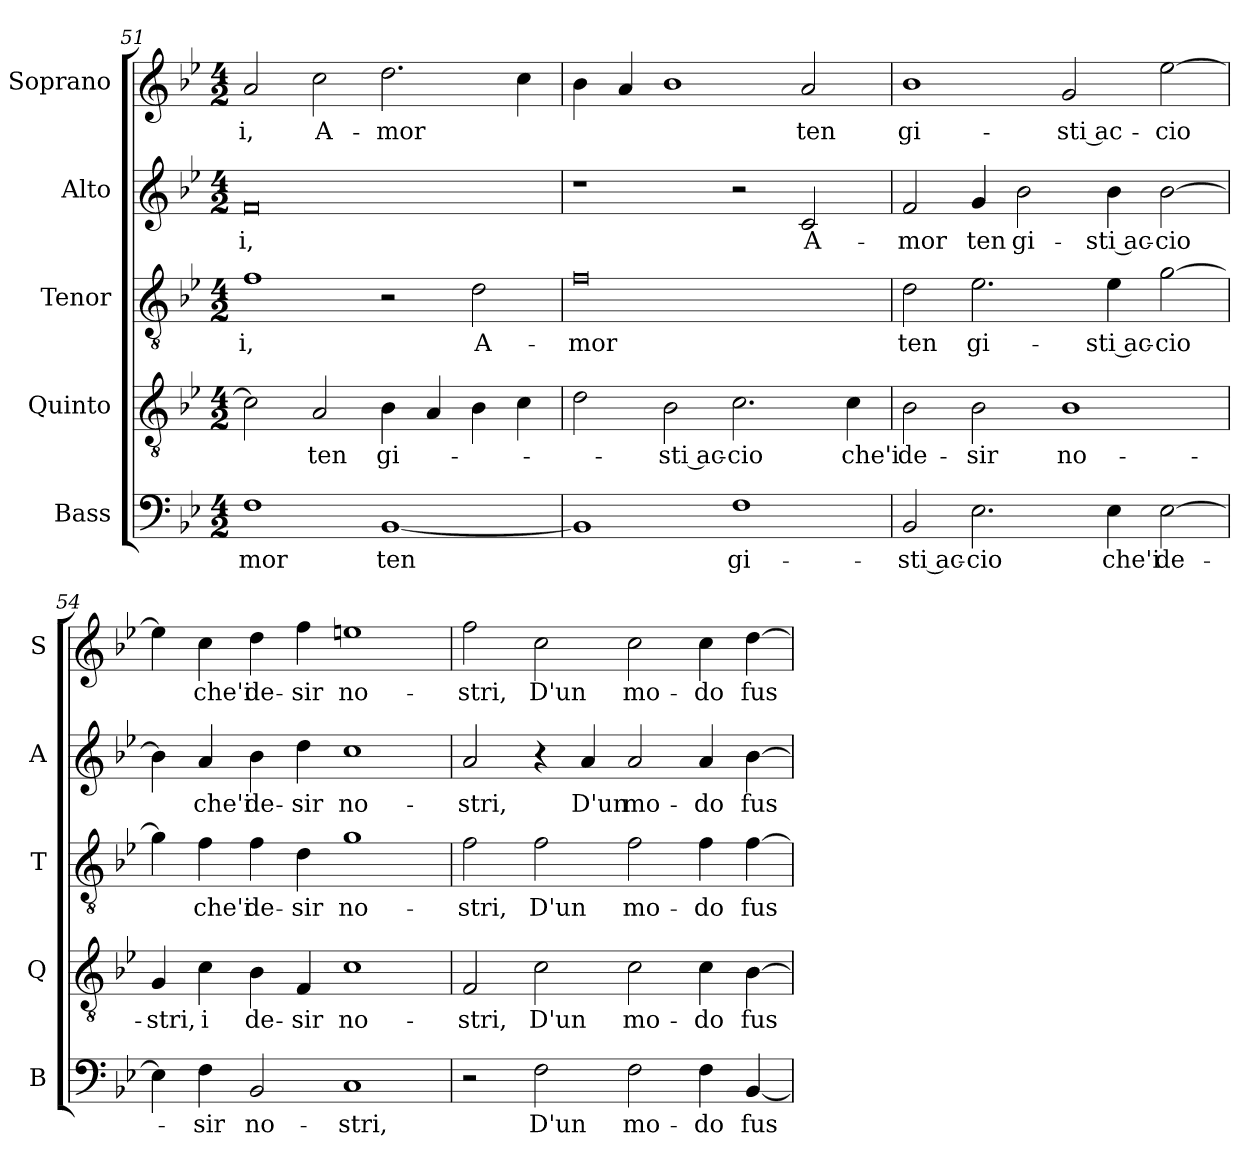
**kern	**text	**kern	**text	**kern	**text	**kern	**text	**kern	**text
*part5	*part5	*part4	*part4	*part3	*part3	*part2	*part2	*part1	*part1
*staff5	*staff5	*staff4	*staff4	*staff3	*staff3	*staff2	*staff2	*staff1	*staff1
*I"Bass	*	*I"Quinto	*	*I"Tenor	*	*I"Alto	*	*I"Soprano	*
*I'B	*	*I'Q	*	*I'T	*	*I'A	*	*I'S	*
*clefF4	*	*clefGv2	*	*clefGv2	*	*clefG2	*	*clefG2	*
*k[b-e-]	*	*k[b-e-]	*	*k[b-e-]	*	*k[b-e-]	*	*k[b-e-]	*
*B-:	*	*B-:	*	*B-:	*	*B-:	*	*B-:	*
*M4/2	*	*M4/2	*	*M4/2	*	*M4/2	*	*M4/2	*
=51	=51	=51	=51	=51	=51	=51	=51	=51	=51
!	!LO:LY:b	!	!	!	!	!	!	!	!
!	!	!	!	!	!LO:LY:b	!	!	!	!
!	!	!	!	!	!	!	!LO:LY:b	!	!
!	!	!	!	!	!	!	!	!	!LO:LY:b
1F	-mor	2c\]	.	1f	-i,	0f	-i,	2a/	-i,
!	!	!	!LO:LY:b	!	!	!	!	!	!
!	!	!	!	!	!	!	!	!	!LO:LY:b
.	.	2A/	ten	.	.	.	.	2cc\	A-
!	!LO:LY:b	!	!	!	!	!	!	!	!
!	!	!	!LO:LY:b	!	!	!	!	!	!
!	!	!	!	!	!	!	!	!	!LO:LY:b
[1BB-	ten	4B-\	gi-	2r	.	.	.	2.dd\	-mor
.	.	4A/	.	.	.	.	.	.	.
!	!	!	!	!	!LO:LY:b	!	!	!	!
.	.	4B-\	.	2d\	A-	.	.	.	.
.	.	4c\	.	.	.	.	.	4cc\	.
=52	=52	=52	=52	=52	=52	=52	=52	=52	=52
!	!	!	!	!	!LO:LY:b	!	!	!	!
1BB-]	.	2d\	.	0f	-mor	1r	.	4b-\	.
.	.	.	.	.	.	.	.	4a/	.
!	!	!	!LO:LY:b	!	!	!	!	!	!
.	.	2B-\	-sti ac-	.	.	.	.	1b-	.
!	!LO:LY:b	!	!	!	!	!	!	!	!
!	!	!	!LO:LY:b	!	!	!	!	!	!
1F	gi-	2.c\	-cio	.	.	2r	.	.	.
!	!	!	!	!	!	!	!LO:LY:b	!	!
!	!	!	!	!	!	!	!	!	!LO:LY:b
.	.	.	.	.	.	2c/	A-	2a/	ten
!	!	!	!LO:LY:b	!	!	!	!	!	!
.	.	4c\	che'i	.	.	.	.	.	.
=53	=53	=53	=53	=53	=53	=53	=53	=53	=53
!	!LO:LY:b	!	!	!	!	!	!	!	!
!	!	!	!LO:LY:b	!	!	!	!	!	!
!	!	!	!	!	!LO:LY:b	!	!	!	!
!	!	!	!	!	!	!	!LO:LY:b	!	!
!	!	!	!	!	!	!	!	!	!LO:LY:b
2BB-/	-sti ac-	2B-\	de-	2d\	ten	2f/	-mor	1b-	gi-
!	!LO:LY:b	!	!	!	!	!	!	!	!
!	!	!	!LO:LY:b	!	!	!	!	!	!
!	!	!	!	!	!LO:LY:b	!	!	!	!
!	!	!	!	!	!	!	!LO:LY:b	!	!
2.E-\	-cio	2B-\	-sir	2.e-\	gi-	4g/	ten	.	.
!	!	!	!	!	!	!	!LO:LY:b	!	!
.	.	.	.	.	.	2b-\	gi-	.	.
!	!	!	!LO:LY:b	!	!	!	!	!	!
!	!	!	!	!	!	!	!	!	!LO:LY:b
.	.	1B-	no-	.	.	.	.	2g/	-sti ac-
!	!LO:LY:b	!	!	!	!	!	!	!	!
!	!	!	!	!	!LO:LY:b	!	!	!	!
!	!	!	!	!	!	!	!LO:LY:b	!	!
4E-\	che'i	.	.	4e-\	-sti ac-	4b-\	-sti ac-	.	.
!	!LO:LY:b	!	!	!	!	!	!	!	!
!	!	!	!	!	!LO:LY:b	!	!	!	!
!	!	!	!	!	!	!	!LO:LY:b	!	!
!	!	!	!	!	!	!	!	!	!LO:LY:b
[2E-\	de-	.	.	[2g\	-cio	[2b-\	-cio	[2ee-\	-cio
!!LO:PB:g=z
=54	=54	=54	=54	=54	=54	=54	=54	=54	=54
!	!	!	!LO:LY:b	!	!	!	!	!	!
4E-\]	.	4G/	-stri,	4g\]	.	4b-\]	.	4ee-\]	.
!	!LO:LY:b	!	!	!	!	!	!	!	!
!	!	!	!LO:LY:b	!	!	!	!	!	!
!	!	!	!	!	!LO:LY:b	!	!	!	!
!	!	!	!	!	!	!	!LO:LY:b	!	!
!	!	!	!	!	!	!	!	!	!LO:LY:b
4F\	-sir	4c\	i	4f\	che'i	4a/	che'i	4cc\	che'i
!	!LO:LY:b	!	!	!	!	!	!	!	!
!	!	!	!LO:LY:b	!	!	!	!	!	!
!	!	!	!	!	!LO:LY:b	!	!	!	!
!	!	!	!	!	!	!	!LO:LY:b	!	!
!	!	!	!	!	!	!	!	!	!LO:LY:b
2BB-/	no-	4B-\	de-	4f\	de-	4b-\	de-	4dd\	de-
!	!	!	!LO:LY:b	!	!	!	!	!	!
!	!	!	!	!	!LO:LY:b	!	!	!	!
!	!	!	!	!	!	!	!LO:LY:b	!	!
!	!	!	!	!	!	!	!	!	!LO:LY:b
.	.	4F/	-sir	4d\	-sir	4dd\	-sir	4ff\	-sir
!	!LO:LY:b	!	!	!	!	!	!	!	!
!	!	!	!LO:LY:b	!	!	!	!	!	!
!	!	!	!	!	!LO:LY:b	!	!	!	!
!	!	!	!	!	!	!	!LO:LY:b	!	!
!	!	!	!	!	!	!	!	!	!LO:LY:b
1C	-stri,	1c	no-	1g	no-	1cc	no-	1een	no-
=55	=55	=55	=55	=55	=55	=55	=55	=55	=55
!	!	!	!LO:LY:b	!	!	!	!	!	!
!	!	!	!	!	!LO:LY:b	!	!	!	!
!	!	!	!	!	!	!	!LO:LY:b	!	!
!	!	!	!	!	!	!	!	!	!LO:LY:b
2r	.	2F/	-stri,	2f\	-stri,	2a/	-stri,	2ff\	-stri,
!	!LO:LY:b	!	!	!	!	!	!	!	!
!	!	!	!LO:LY:b	!	!	!	!	!	!
!	!	!	!	!	!LO:LY:b	!	!	!	!
!	!	!	!	!	!	!	!	!	!LO:LY:b
2F\	D'un	2c\	D'un	2f\	D'un	4r	.	2cc\	D'un
!	!	!	!	!	!	!	!LO:LY:b	!	!
.	.	.	.	.	.	4a/	D'un	.	.
!	!LO:LY:b	!	!	!	!	!	!	!	!
!	!	!	!LO:LY:b	!	!	!	!	!	!
!	!	!	!	!	!LO:LY:b	!	!	!	!
!	!	!	!	!	!	!	!LO:LY:b	!	!
!	!	!	!	!	!	!	!	!	!LO:LY:b
2F\	mo-	2c\	mo-	2f\	mo-	2a/	mo-	2cc\	mo-
!	!LO:LY:b	!	!	!	!	!	!	!	!
!	!	!	!LO:LY:b	!	!	!	!	!	!
!	!	!	!	!	!LO:LY:b	!	!	!	!
!	!	!	!	!	!	!	!LO:LY:b	!	!
!	!	!	!	!	!	!	!	!	!LO:LY:b
4F\	-do	4c\	-do	4f\	-do	4a/	-do	4cc\	-do
!	!LO:LY:b	!	!	!	!	!	!	!	!
!	!	!	!LO:LY:b	!	!	!	!	!	!
!	!	!	!	!	!LO:LY:b	!	!	!	!
!	!	!	!	!	!	!	!LO:LY:b	!	!
!	!	!	!	!	!	!	!	!	!LO:LY:b
[4BB-/	fus-	[4B-\	fus-	[4f\	fus-	[4b-\	fus-	[4dd\	fus-
=	=	=	=	=	=	=	=	=	=
*-	*-	*-	*-	*-	*-	*-	*-	*-	*-
